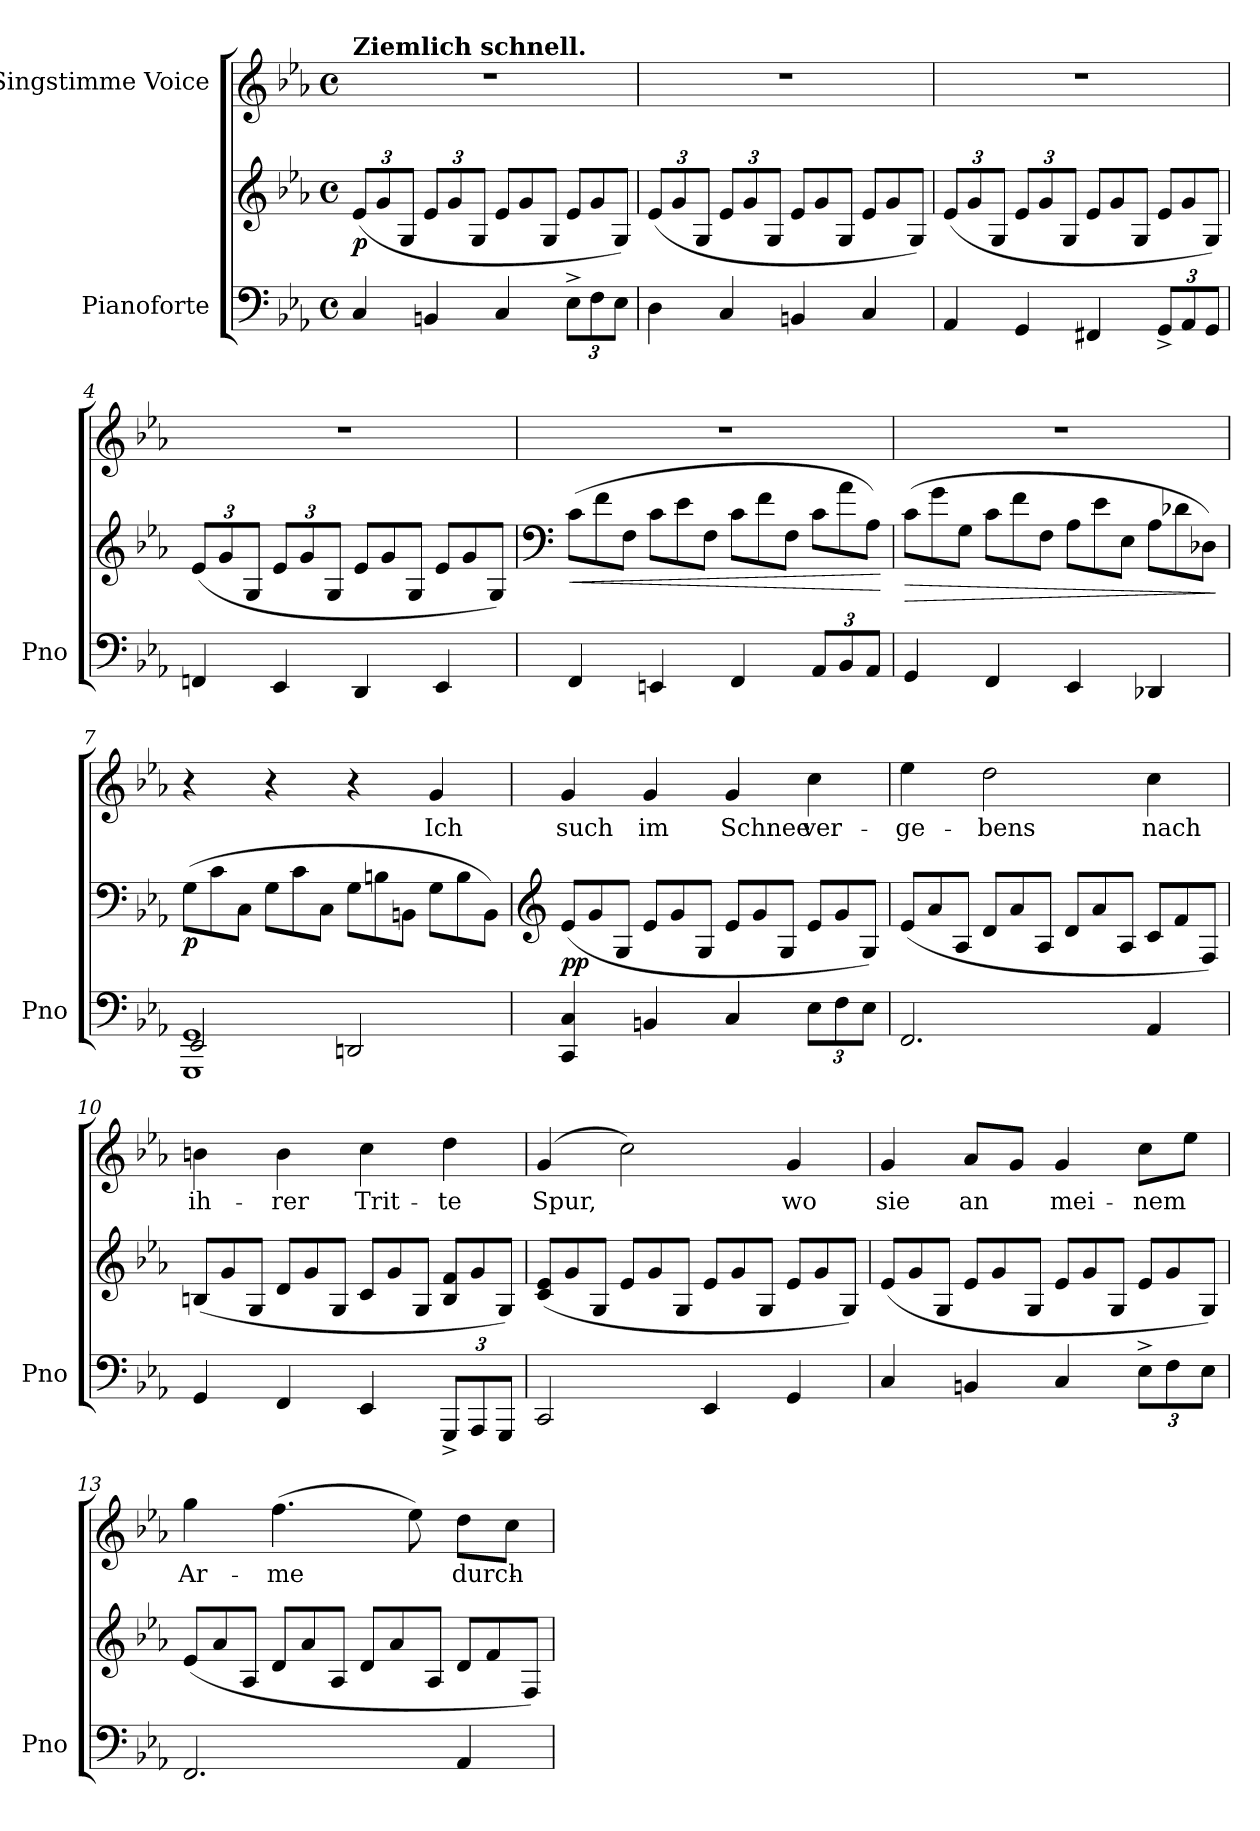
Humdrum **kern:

**kern	**kern	**dynam	**kern	**text
*part2	*part2	*part2	*part1	*part1
*staff3	*staff2	*staff2/3	*staff1	*staff1
*I"Pianoforte	*	*	*I"Singstimme Voice	*
*I'Pno	*	*	*	*
*clefF4	*clefG2	*	*clefG2	*
*k[b-e-a-]	*k[b-e-a-]	*	*k[b-e-a-]	*
*M4/4	*M4/4	*	*M4/4	*
*met(c)	*met(c)	*	*met(c)	*
*MM140	*MM140	*	*MM140	*
*	*Xbrackettup	*	*	*
=1	=1	=1	=1	=1
!	!	!	!LO:TX:a:B:t=Ziemlich schnell.	!
!	!	!LO:DY:b	!	!
4C/	(12e-/L	p	1r	.
.	12g/	.	.	.
.	12G/J	.	.	.
4BBn/	12e-/L	.	.	.
.	12g/	.	.	.
.	12G/J	.	.	.
*	*Xtuplet	*	*	*
4C/	12e-/L	.	.	.
.	12g/	.	.	.
.	12G/J	.	.	.
*Xbrackettup	*	*	*	*
12E-^\L	12e-/L	.	.	.
12F\	12g/	.	.	.
12E-\J	12G/J)	.	.	.
=2	=2	=2	=2	=2
*	*tuplet	*	*	*
4D\	(12e-/L	.	1r	.
.	12g/	.	.	.
.	12G/J	.	.	.
4C/	12e-/L	.	.	.
.	12g/	.	.	.
.	12G/J	.	.	.
*	*Xtuplet	*	*	*
4BBn/	12e-/L	.	.	.
.	12g/	.	.	.
.	12G/J	.	.	.
4C/	12e-/L	.	.	.
.	12g/	.	.	.
.	12G/J)	.	.	.
=3	=3	=3	=3	=3
*	*tuplet	*	*	*
4AA-/	(12e-/L	.	1r	.
.	12g/	.	.	.
.	12G/J	.	.	.
4GG/	12e-/L	.	.	.
.	12g/	.	.	.
.	12G/J	.	.	.
*	*Xtuplet	*	*	*
4FF#X/	12e-/L	.	.	.
.	12g/	.	.	.
.	12G/J	.	.	.
12GG^/L	12e-/L	.	.	.
12AA-/	12g/	.	.	.
12GG/J	12G/J)	.	.	.
!!LO:LB:g=z
=4	=4	=4	=4	=4
*	*tuplet	*	*	*
4FFn/	(12e-/L	.	1r	.
.	12g/	.	.	.
.	12G/J	.	.	.
4EE-/	12e-/L	.	.	.
.	12g/	.	.	.
.	12G/J	.	.	.
*	*Xtuplet	*	*	*
4DD/	12e-/L	.	.	.
.	12g/	.	.	.
.	12G/J	.	.	.
4EE-/	12e-/L	.	.	.
.	12g/	.	.	.
.	12G/J)	.	.	.
=5	=5	=5	=5	=5
*	*clefF4	*	*	*
!	!	!LO:HP:b	!	!
4FF/	(12c\L	<	1r	.
.	12f\	.	.	.
.	12F\J	.	.	.
4EEn/	12c\L	.	.	.
.	12e-\	.	.	.
.	12F\J	.	.	.
4FF/	12c\L	.	.	.
.	12f\	.	.	.
.	12F\J	.	.	.
12AA-/L	12c\L	.	.	.
12BB-/	12a-\	.	.	.
12AA-/J	12A-\J)	.	.	.
.	.	[	.	.
=6	=6	=6	=6	=6
!	!	!LO:HP:b	!	!
4GG/	(12c\L	>	1r	.
.	12g\	.	.	.
.	12G\J	.	.	.
4FF/	12c\L	.	.	.
.	12f\	.	.	.
.	12F\J	.	.	.
4EE-/	12A-\L	.	.	.
.	12e-\	.	.	.
.	12E-\J	.	.	.
4DD-X/	12A-\L	.	.	.
.	12d-X\	.	.	.
.	12D-X\J)	.	.	.
.	.	]	.	.
=7	=7	=7	=7	=7
*^	*	*	*	*
!	!	!	!LO:DY:b	!	!
1GGG 1GG	2EE-/	(12G\L	p	4r	.
.	.	12c\	.	.	.
.	.	12C\J	.	.	.
.	.	12G\L	.	4r	.
.	.	12c\	.	.	.
.	.	12C\J	.	.	.
.	2DDn/	12G\L	.	4r	.
.	.	12Bn\	.	.	.
.	.	12BBn\J	.	.	.
!	!	!	!	!	!LO:LY:b
.	.	12G\L	.	4g/	Ich
.	.	12B\	.	.	.
.	.	12BB\J)	.	.	.
*v	*v	*	*	*	*
!!LO:LB:g=z
=8	=8	=8	=8	=8
*	*clefG2	*	*	*
!	!	!LO:DY:b	!	!LO:LY:b
4CC/ 4C/	(12e-/L	pp	4g/	such
.	12g/	.	.	.
.	12G/J	.	.	.
!	!	!	!	!LO:LY:b
4BBn/	12e-/L	.	4g/	im
.	12g/	.	.	.
.	12G/J	.	.	.
!	!	!	!	!LO:LY:b
4C/	12e-/L	.	4g/	Schnee
.	12g/	.	.	.
.	12G/J	.	.	.
!	!	!	!	!LO:LY:b
12E-\L	12e-/L	.	4cc\	ver-
12F\	12g/	.	.	.
12E-\J	12G/J)	.	.	.
=9	=9	=9	=9	=9
!	!	!	!	!LO:LY:b
2.FF/	(12e-/L	.	4ee-\	-ge-
.	12a-/	.	.	.
.	12A-/J	.	.	.
!	!	!	!	!LO:LY:b
.	12d/L	.	2dd\	-bens
.	12a-/	.	.	.
.	12A-/J	.	.	.
.	12d/L	.	.	.
.	12a-/	.	.	.
.	12A-/J	.	.	.
!	!	!	!	!LO:LY:b
4AA-/	12c/L	.	4cc\	nach
.	12f/	.	.	.
.	12F/J)	.	.	.
=10	=10	=10	=10	=10
!	!	!	!	!LO:LY:b
4GG/	(12Bn/L	.	4bn\	ih-
.	12g/	.	.	.
.	12G/J	.	.	.
!	!	!	!	!LO:LY:b
4FF/	12d/L	.	4b\	-rer
.	12g/	.	.	.
.	12G/J	.	.	.
!	!	!	!	!LO:LY:b
4EE-/	12c/L	.	4cc\	Trit-
.	12g/	.	.	.
.	12G/J	.	.	.
!	!	!	!	!LO:LY:b
12GGG^/L	12B/ 12f/L	.	4dd\	-te
12AAA-/	12g/	.	.	.
12GGG/J	12G/J)	.	.	.
=11	=11	=11	=11	=11
!	!	!	!	!LO:LY:b
2CC/	(12c/ 12e-/L	.	(4g/	Spur,
.	12g/	.	.	.
.	12G/J	.	.	.
.	12e-/L	.	2cc\)	.
.	12g/	.	.	.
.	12G/J	.	.	.
4EE-/	12e-/L	.	.	.
.	12g/	.	.	.
.	12G/J	.	.	.
!	!	!	!	!LO:LY:b
4GG/	12e-/L	.	4g/	wo
.	12g/	.	.	.
.	12G/J)	.	.	.
!!LO:LB:g=z
=12	=12	=12	=12	=12
!	!	!	!	!LO:LY:b
4C/	(12e-/L	.	4g/	sie
.	12g/	.	.	.
.	12G/J	.	.	.
!	!	!	!	!LO:LY:b
4BBn/	12e-/L	.	8a-/L	an
.	12g/	.	.	.
.	.	.	8g/J	.
.	12G/J	.	.	.
!	!	!	!	!LO:LY:b
4C/	12e-/L	.	4g/	mei-
.	12g/	.	.	.
.	12G/J	.	.	.
!	!	!	!	!LO:LY:b
12E-^\L	12e-/L	.	8cc\L	-nem
12F\	12g/	.	.	.
.	.	.	8ee-\J	.
12E-\J	12G/J)	.	.	.
=13	=13	=13	=13	=13
!	!	!	!	!LO:LY:b
2.FF/	(12e-/L	.	4gg\	Ar-
.	12a-/	.	.	.
.	12A-/J	.	.	.
!	!	!	!	!LO:LY:b
.	12d/L	.	(4.ff\	-me
.	12a-/	.	.	.
.	12A-/J	.	.	.
.	12d/L	.	.	.
.	12a-/	.	.	.
.	.	.	8ee-\)	.
.	12A-/J	.	.	.
!	!	!	!	!LO:LY:b
4AA-/	12d/L	.	8dd\L	durch-
.	12f/	.	.	.
.	.	.	8cc\J	.
.	12F/J)	.	.	.
=	=	=	=	=
*-	*-	*-	*-	*-
